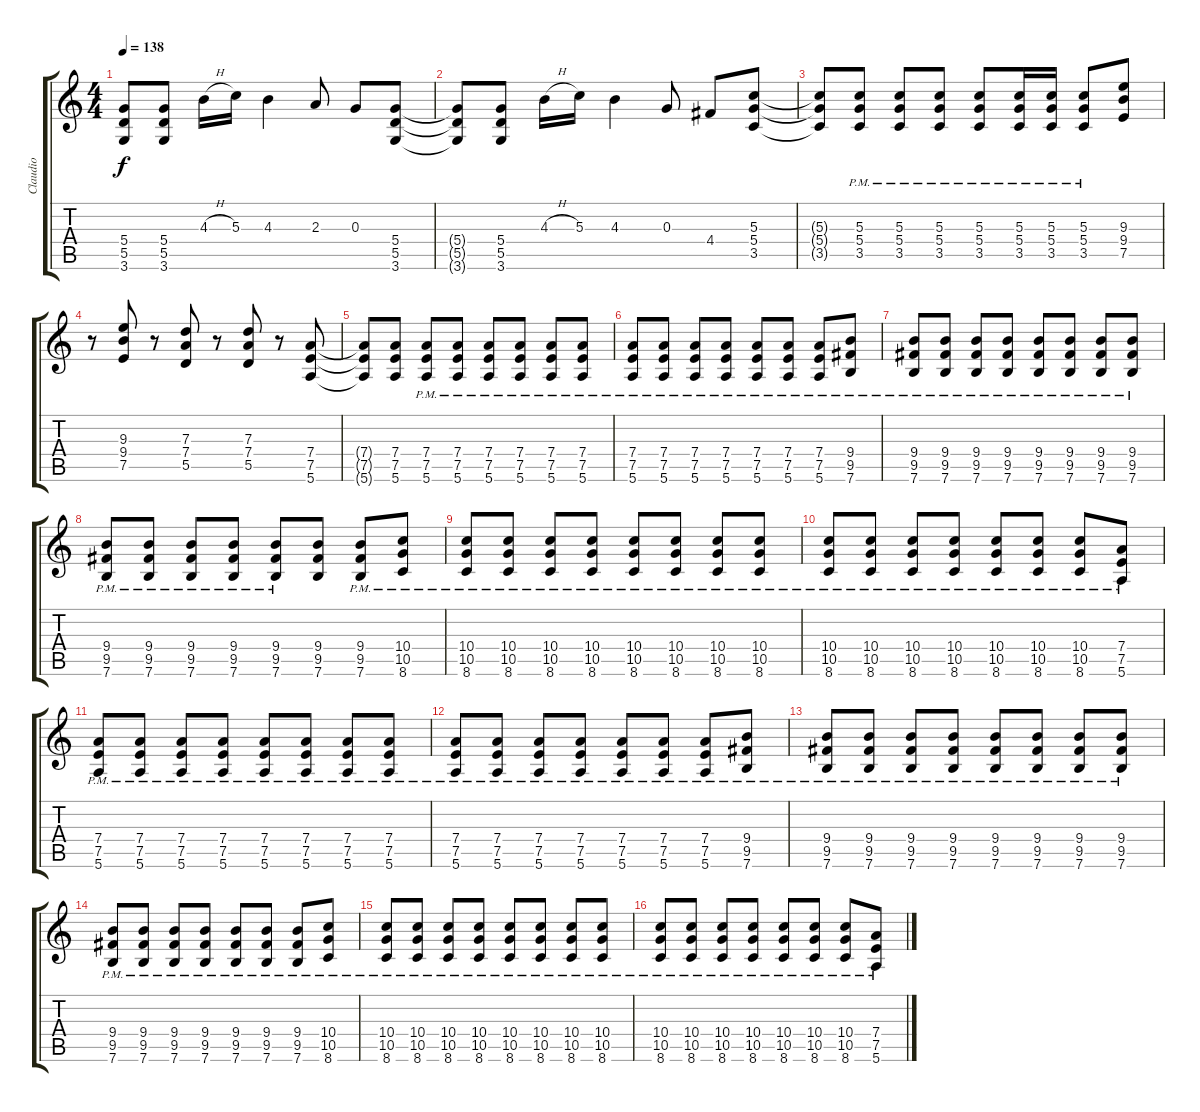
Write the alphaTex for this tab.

\track ("Claudio" "Claudio") {instrument overdrivenguitar}
\staff {score tabs}
\tuning (E4 B3 G3 D3 A2 E2) {hide}
\ts (4 4)
\tempo 138
\clef g2
\ks c
(5.4{t} 5.5{t} 3.6{t}).8{dy f} (5.4 5.5 3.6).8 4.3{h}.16 5.3.16 4.3.4 2.3.8 0.3.8 (5.4 5.5 3.6).8 |
(5.4{t} 5.5{t} 3.6{t}).8 (5.4 5.5 3.6).8 4.3{h}.16 5.3.16 4.3.4 0.3.8 4.4.8 (5.3 5.4 3.5).8 |
(5.3{t} 5.4{t} 3.5{t}).8 (5.3{pm} 5.4{pm} 3.5{pm}).8 (5.3{pm} 5.4{pm} 3.5{pm}).8 (5.3{pm} 5.4{pm} 3.5{pm}).8 (5.3{pm} 5.4{pm} 3.5{pm}).8 (5.3{pm} 5.4{pm} 3.5{pm}).16 (5.3{pm} 5.4{pm} 3.5{pm}).16 (5.3{pm} 5.4{pm} 3.5{pm}).8 (9.3 9.4 7.5).8 |
r.8 (9.3 9.4 7.5).8 r.8 (7.3 7.4 5.5).8 r.8 (7.3 7.4 5.5).8 r.8 (7.4 7.5 5.6).8 |
(7.4{t} 7.5{t} 5.6{t}).8 (7.4 7.5 5.6).8 (7.4{pm} 7.5{pm} 5.6{pm}).8 (7.4{pm} 7.5{pm} 5.6{pm}).8 (7.4{pm} 7.5{pm} 5.6{pm}).8 (7.4{pm} 7.5{pm} 5.6{pm}).8 (7.4{pm} 7.5{pm} 5.6{pm}).8 (7.4{pm} 7.5{pm} 5.6{pm}).8 |
(7.4{pm} 7.5{pm} 5.6{pm}).8 (7.4{pm} 7.5{pm} 5.6{pm}).8 (7.4{pm} 7.5{pm} 5.6{pm}).8 (7.4{pm} 7.5{pm} 5.6{pm}).8 (7.4{pm} 7.5{pm} 5.6{pm}).8 (7.4{pm} 7.5{pm} 5.6{pm}).8 (7.4{pm} 7.5{pm} 5.6{pm}).8 (9.4{pm} 9.5{pm} 7.6{pm}).8 |
(9.4{pm} 9.5{pm} 7.6{pm}).8 (9.4{pm} 9.5{pm} 7.6{pm}).8 (9.4{pm} 9.5{pm} 7.6{pm}).8 (9.4{pm} 9.5{pm} 7.6{pm}).8 (9.4{pm} 9.5{pm} 7.6{pm}).8 (9.4{pm} 9.5{pm} 7.6{pm}).8 (9.4{pm} 9.5{pm} 7.6{pm}).8 (9.4{pm} 9.5{pm} 7.6{pm}).8 |
(9.4{pm} 9.5{pm} 7.6{pm}).8 (9.4{pm} 9.5{pm} 7.6{pm}).8 (9.4{pm} 9.5{pm} 7.6{pm}).8 (9.4{pm} 9.5{pm} 7.6{pm}).8 (9.4{pm} 9.5{pm} 7.6{pm}).8 (9.4 9.5 7.6).8 (9.4{pm} 9.5{pm} 7.6{pm}).8 (10.4{pm} 10.5{pm} 8.6{pm}).8 |
(10.4{pm} 10.5{pm} 8.6{pm}).8 (10.4{pm} 10.5{pm} 8.6{pm}).8 (10.4{pm} 10.5{pm} 8.6{pm}).8 (10.4{pm} 10.5{pm} 8.6{pm}).8 (10.4{pm} 10.5{pm} 8.6{pm}).8 (10.4{pm} 10.5{pm} 8.6{pm}).8 (10.4{pm} 10.5{pm} 8.6{pm}).8 (10.4{pm} 10.5{pm} 8.6{pm}).8 |
(10.4 10.5{pm} 8.6{pm}).8 (10.4 10.5{pm} 8.6{pm}).8 (10.4 10.5{pm} 8.6{pm}).8 (10.4 10.5{pm} 8.6{pm}).8 (10.4 10.5{pm} 8.6{pm}).8 (10.4 10.5{pm} 8.6{pm}).8 (10.4 10.5{pm} 8.6{pm}).8 (7.4{pm} 7.5{pm} 5.6{pm}).8 |
(7.4{pm} 7.5{pm} 5.6{pm}).8 (7.4{pm} 7.5{pm} 5.6{pm}).8 (7.4{pm} 7.5{pm} 5.6{pm}).8 (7.4{pm} 7.5{pm} 5.6{pm}).8 (7.4{pm} 7.5{pm} 5.6{pm}).8 (7.4{pm} 7.5{pm} 5.6{pm}).8 (7.4{pm} 7.5{pm} 5.6{pm}).8 (7.4{pm} 7.5{pm} 5.6{pm}).8 |
(7.4{pm} 7.5{pm} 5.6{pm}).8 (7.4{pm} 7.5{pm} 5.6{pm}).8 (7.4{pm} 7.5{pm} 5.6{pm}).8 (7.4{pm} 7.5{pm} 5.6{pm}).8 (7.4{pm} 7.5{pm} 5.6{pm}).8 (7.4{pm} 7.5{pm} 5.6{pm}).8 (7.4{pm} 7.5{pm} 5.6{pm}).8 (9.4{pm} 9.5{pm} 7.6{pm}).8 |
(9.4{pm} 9.5{pm} 7.6{pm}).8 (9.4{pm} 9.5{pm} 7.6{pm}).8 (9.4{pm} 9.5{pm} 7.6{pm}).8 (9.4{pm} 9.5{pm} 7.6{pm}).8 (9.4{pm} 9.5{pm} 7.6{pm}).8 (9.4{pm} 9.5{pm} 7.6{pm}).8 (9.4{pm} 9.5{pm} 7.6{pm}).8 (9.4{pm} 9.5{pm} 7.6{pm}).8 |
(9.4{pm} 9.5{pm} 7.6{pm}).8 (9.4{pm} 9.5{pm} 7.6{pm}).8 (9.4{pm} 9.5{pm} 7.6{pm}).8 (9.4{pm} 9.5{pm} 7.6{pm}).8 (9.4{pm} 9.5{pm} 7.6{pm}).8 (9.4{pm} 9.5{pm} 7.6{pm}).8 (9.4{pm} 9.5{pm} 7.6{pm}).8 (10.4{pm} 10.5{pm} 8.6{pm}).8 |
(10.4{pm} 10.5{pm} 8.6{pm}).8 (10.4{pm} 10.5{pm} 8.6{pm}).8 (10.4{pm} 10.5{pm} 8.6{pm}).8 (10.4{pm} 10.5{pm} 8.6{pm}).8 (10.4{pm} 10.5{pm} 8.6{pm}).8 (10.4{pm} 10.5{pm} 8.6{pm}).8 (10.4{pm} 10.5{pm} 8.6{pm}).8 (10.4{pm} 10.5{pm} 8.6{pm}).8 |
(10.4{pm} 10.5{pm} 8.6{pm}).8 (10.4{pm} 10.5{pm} 8.6{pm}).8 (10.4{pm} 10.5{pm} 8.6{pm}).8 (10.4{pm} 10.5{pm} 8.6{pm}).8 (10.4{pm} 10.5{pm} 8.6{pm}).8 (10.4{pm} 10.5{pm} 8.6{pm}).8 (10.4{pm} 10.5{pm} 8.6{pm}).8 (7.4{pm} 7.5{pm} 5.6{pm}).8
